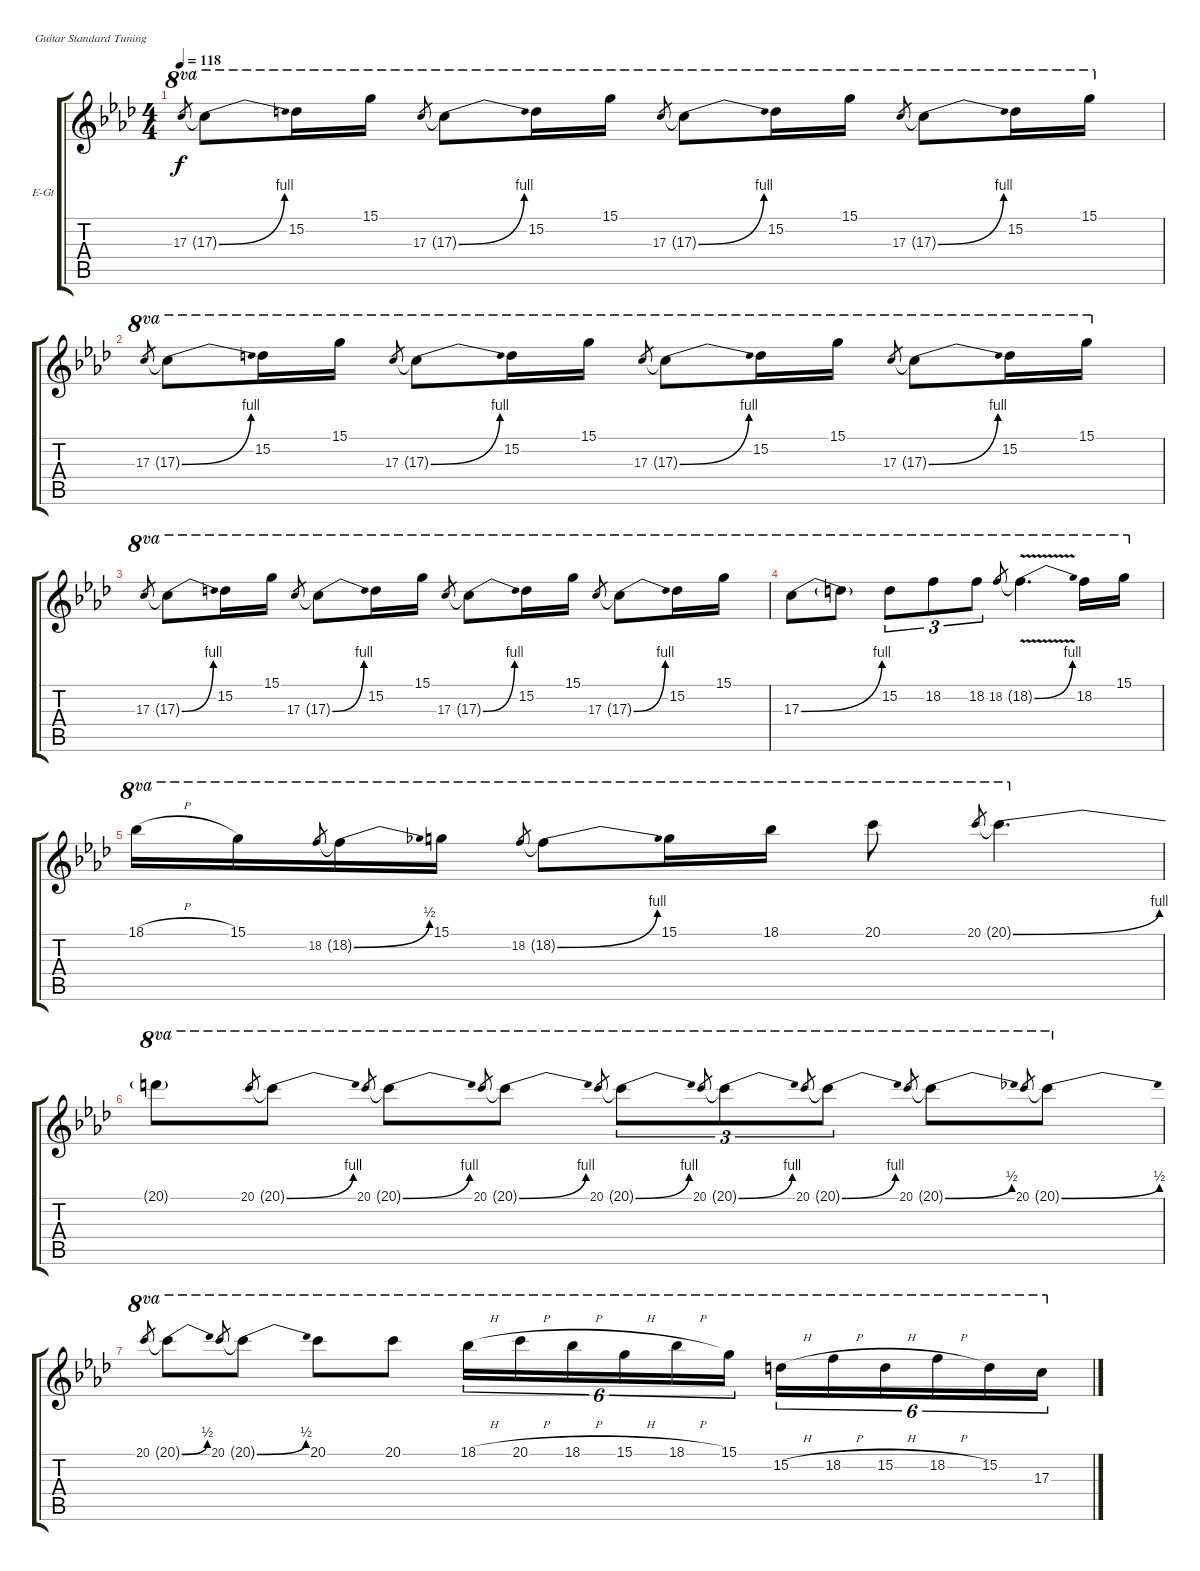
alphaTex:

\bracketExtendMode groupsimilarinstruments
\firstSystemTrackNameOrientation horizontal
\otherSystemsTrackNameOrientation horizontal
\track ("Guitar 2" "E-Gt") {instrument distortionguitar}
\staff {score tabs}
\tuning (E4 B3 G3 D3 A2 E2)
\ts (4 4)
\tempo 118
\clef g2
\scale
0.892812
\ks ab
17.3.8{ot 8va gr dy f} 17.3{be (bend 0 0 15 4) t}.8{ot 8va} 15.2.16{ot 8va} 15.1.16{ot 8va} 17.3.8{ot 8va gr} 17.3{be (bend 0 0 15 4) t}.8{ot 8va} 15.2.16{ot 8va} 15.1.16{ot 8va} 17.3.8{ot 8va gr} 17.3{be (bend 0 0 15 4) t}.8{ot 8va} 15.2.16{ot 8va} 15.1.16{ot 8va} 17.3.8{ot 8va gr} 17.3{be (bend 0 0 15 4) t}.8{ot 8va} 15.2.16{ot 8va} 15.1.16{ot 8va} |
\scale
1.07692 17.3.8{ot 8va gr} 17.3{be (bend 0 0 15 4) t}.8{ot 8va} 15.2.16{ot 8va} 15.1.16{ot 8va} 17.3.8{ot 8va gr} 17.3{be (bend 0 0 15 4) t}.8{ot 8va} 15.2.16{ot 8va} 15.1.16{ot 8va} 17.3.8{ot 8va gr} 17.3{be (bend 0 0 15 4) t}.8{ot 8va} 15.2.16{ot 8va} 15.1.16{ot 8va} 17.3.8{ot 8va gr} 17.3{be (bend 0 0 15 4) t}.8{ot 8va} 15.2.16{ot 8va} 15.1.16{ot 8va} |
\scale
0.923077 17.3.8{ot 8va gr} 17.3{be (bend 0 0 15 4) t}.8{ot 8va} 15.2.16{ot 8va} 15.1.16{ot 8va} 17.3.8{ot 8va gr} 17.3{be (bend 0 0 15 4) t}.8{ot 8va} 15.2.16{ot 8va} 15.1.16{ot 8va} 17.3.8{ot 8va gr} 17.3{be (bend 0 0 15 4) t}.8{ot 8va} 15.2.16{ot 8va} 15.1.16{ot 8va} 17.3.8{ot 8va gr} 17.3{be (bend 0 0 15 4) t}.8{ot 8va} 15.2.16{ot 8va} 15.1.16{ot 8va} |
\scale
1.07692 17.3{be (bend 0 0 15 4)}.8{ot 8va} 17.3{t}.8{ot 8va} 15.2.8{tu (3 2) ot 8va} 18.2.8{tu (3 2) ot 8va} 18.2.8{tu (3 2) ot 8va} 18.2.8{ot 8va gr} 18.2{be (bend 0 0 15 4) v t}.4{d ot 8va} 18.2.16{ot 8va} 15.1.16{ot 8va} |
\scale
0.923077 18.1{h}.16{ot 8va} 15.1.16{ot 8va} 18.2.8{ot 8va gr} 18.2{be (bend 0 0 15 2) t}.16{ot 8va} 15.1.16{ot 8va} 18.2.8{ot 8va gr} 18.2{be (bend 0 0 15 4) t}.8{ot 8va} 15.1.16{ot 8va} 18.1.16{ot 8va} 20.1.8{ot 8va} 20.1.8{ot 8va gr} 20.1{be (bend 0 0 15 4) t}.4{d ot 8va} |
\scale
1.07692 20.1{t}.8{ot 8va} 20.1.8{ot 8va gr} 20.1{be (bend 0 0 15 4) t}.8{ot 8va} 20.1.8{ot 8va gr} 20.1{be (bend 0 0 15 4) t}.8{ot 8va} 20.1.8{ot 8va gr} 20.1{be (bend 0 0 15 4) t}.8{ot 8va} 20.1.8{ot 8va gr} 20.1{be (bend 0 0 15 4) t}.8{tu (3 2) ot 8va} 20.1.8{tu (3 2) ot 8va gr} 20.1{be (bend 0 0 15 4) t}.8{tu (3 2) ot 8va} 20.1.8{tu (3 2) ot 8va gr} 20.1{be (bend 0 0 15 4) t}.8{tu (3 2) ot 8va} 20.1.8{ot 8va gr} 20.1{be (bend 0 0 15 2) t}.8{ot 8va} 20.1.8{ot 8va gr} 20.1{be (bend 0 0 15 2) t}.8{ot 8va} |
\scale
0.923077 20.1.8{ot 8va gr} 20.1{be (bend 0 0 15 2) t}.8{ot 8va} 20.1.8{ot 8va gr} 20.1{be (bend 0 0 15 2) t}.8{ot 8va} 20.1.8{ot 8va} 20.1.8{ot 8va} 18.1{h}.16{tu (6 4) ot 8va} 20.1{h}.16{tu (6 4) ot 8va} 18.1{h}.16{tu (6 4) ot 8va} 15.1{h}.16{tu (6 4) ot 8va} 18.1{h}.16{tu (6 4) ot 8va} 15.1.16{tu (6 4) ot 8va} 15.2{h}.16{tu (6 4) ot 8va} 18.2{h}.16{tu (6 4) ot 8va} 15.2{h}.16{tu (6 4) ot 8va} 18.2{h}.16{tu (6 4) ot 8va} 15.2.16{tu (6 4) ot 8va} 17.3.16{tu (6 4) ot 8va}
